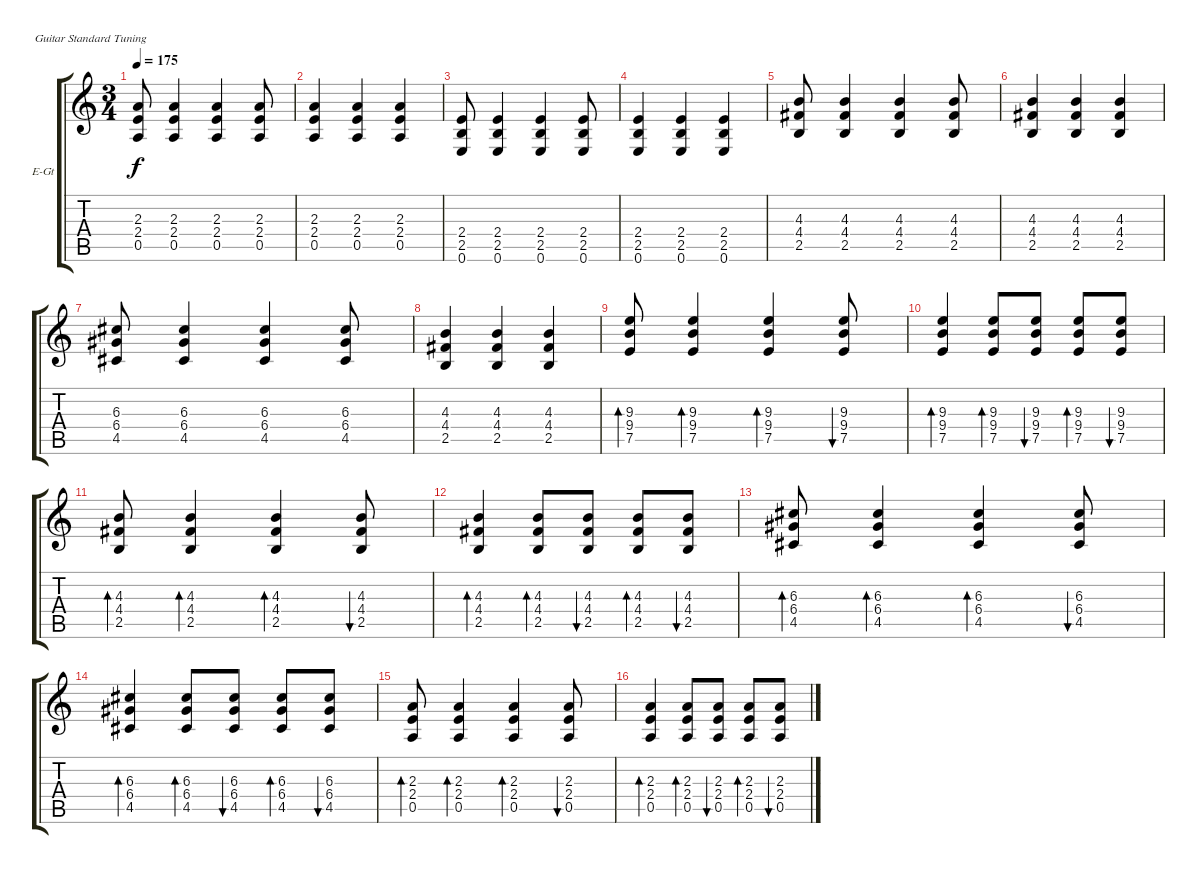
\bracketExtendMode groupsimilarinstruments
\firstSystemTrackNameOrientation horizontal
\otherSystemsTrackNameOrientation horizontal
\track ("Rhythm Guitar" "E-Gt") {instrument distortionguitar}
\staff {score tabs}
\tuning (E4 B3 G3 D3 A2 E2)
\ts (3 4)
\tempo 175
\clef g2
\ks c
(2.3 2.4 0.5).8{dy f} (2.3 2.4 0.5).4 (2.3 2.4 0.5).4 (2.3 2.4 0.5).8 |
(2.3 2.4 0.5).4 (2.3 2.4 0.5).4 (2.3 2.4 0.5).4 |
(2.4 2.5 0.6).8 (2.4 2.5 0.6).4 (2.4 2.5 0.6).4 (2.4 2.5 0.6).8 |
(2.4 2.5 0.6).4 (2.4 2.5 0.6).4 (2.4 2.5 0.6).4 |
(4.3 4.4 2.5).8 (4.3 4.4 2.5).4 (4.3 4.4 2.5).4 (4.3 4.4 2.5).8 |
(4.3 4.4 2.5).4 (4.3 4.4 2.5).4 (4.3 4.4 2.5).4 |
(6.3 6.4 4.5).8 (6.3 6.4 4.5).4 (6.3 6.4 4.5).4 (6.3 6.4 4.5).8 |
(4.3 4.4 2.5).4 (4.3 4.4 2.5).4 (4.3 4.4 2.5).4 |
(9.3 9.4 7.5).8{bd 60} (9.3 9.4 7.5).4{bd 60} (9.3 9.4 7.5).4{bd 60} (9.3 9.4 7.5).8{bu 60} |
(9.3 9.4 7.5).4{bd 60} (9.3 9.4 7.5).8{bd 60} (9.3 9.4 7.5).8{bu 60} (9.3 9.4 7.5).8{bd 60} (9.3 9.4 7.5).8{bu 60} |
(4.3 4.4 2.5).8{bd 60} (4.3 4.4 2.5).4{bd 60} (4.3 4.4 2.5).4{bd 60} (4.3 4.4 2.5).8{bu 60} |
(4.3 4.4 2.5).4{bd 60} (4.3 4.4 2.5).8{bd 60} (4.3 4.4 2.5).8{bu 60} (4.3 4.4 2.5).8{bd 60} (4.3 4.4 2.5).8{bu 60} |
(6.3 6.4 4.5).8{bd 60} (6.3 6.4 4.5).4{bd 60} (6.3 6.4 4.5).4{bd 60} (6.3 6.4 4.5).8{bu 60} |
(6.3 6.4 4.5).4{bd 60} (6.3 6.4 4.5).8{bd 60} (6.3 6.4 4.5).8{bu 60} (6.3 6.4 4.5).8{bd 60} (6.3 6.4 4.5).8{bu 60} |
(2.3 2.4 0.5).8{bd 60} (2.3 2.4 0.5).4{bd 60} (2.3 2.4 0.5).4{bd 60} (2.3 2.4 0.5).8{bu 60} |
(2.3 2.4 0.5).4{bd 60} (2.3 2.4 0.5).8{bd 60} (2.3 2.4 0.5).8{bu 60} (2.3 2.4 0.5).8{bd 60} (2.3 2.4 0.5).8{bu 60}
